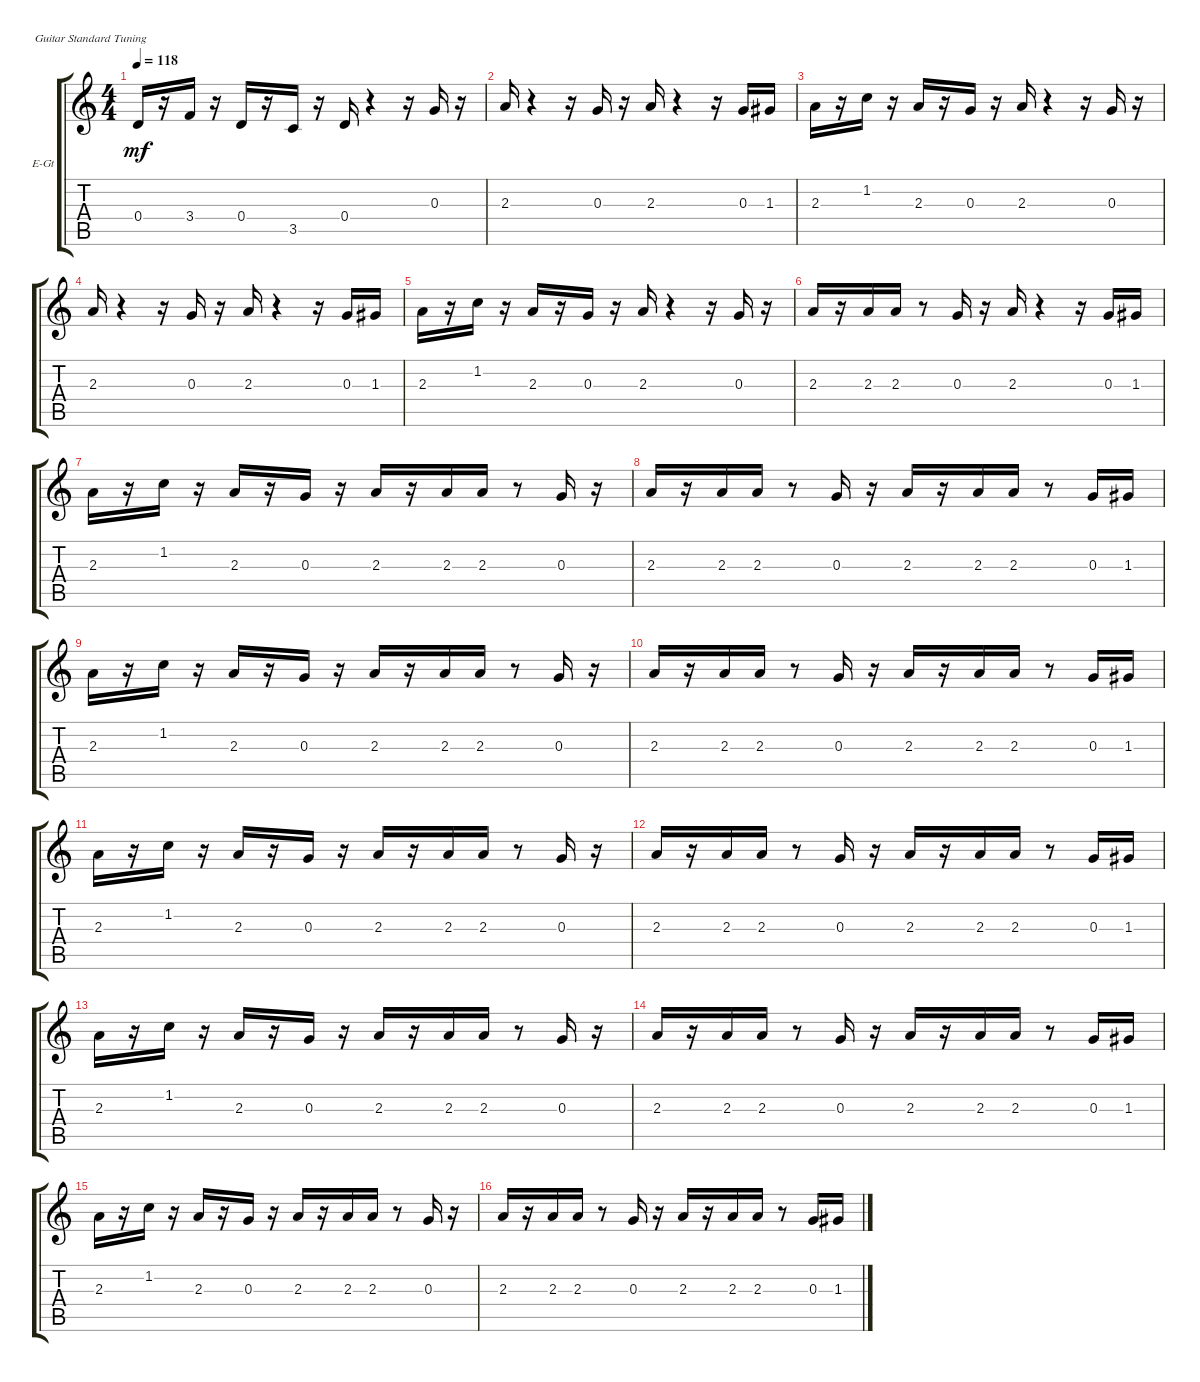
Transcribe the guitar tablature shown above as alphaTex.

\bracketExtendMode groupsimilarinstruments
\firstSystemTrackNameOrientation horizontal
\otherSystemsTrackNameOrientation horizontal
\track ("Guitar2" "E-Gt") {instrument electricguitarclean}
\staff {score tabs}
\tuning (E4 B3 G3 D3 A2 E2)
\ts (4 4)
\tempo 118
\clef g2
\ks c
0.4.16{dy mf} r.16 3.4.16 r.16 0.4.16 r.16 3.5.16 r.16 0.4.16 r.4 r.16 0.3.16 r.16 |
2.3.16 r.4 r.16 0.3.16 r.16 2.3.16 r.4 r.16 0.3.16 1.3.16 |
2.3.16 r.16 1.2.16 r.16 2.3.16 r.16 0.3.16 r.16 2.3.16 r.4 r.16 0.3.16 r.16 |
2.3.16 r.4 r.16 0.3.16 r.16 2.3.16 r.4 r.16 0.3.16 1.3.16 |
2.3.16 r.16 1.2.16 r.16 2.3.16 r.16 0.3.16 r.16 2.3.16 r.4 r.16 0.3.16 r.16 |
2.3.16 r.16 2.3.16 2.3.16 r.8 0.3.16 r.16 2.3.16 r.4 r.16 0.3.16 1.3.16 |
2.3.16 r.16 1.2.16 r.16 2.3.16 r.16 0.3.16 r.16 2.3.16 r.16 2.3.16 2.3.16 r.8 0.3.16 r.16 |
2.3.16 r.16 2.3.16 2.3.16 r.8 0.3.16 r.16 2.3.16 r.16 2.3.16 2.3.16 r.8 0.3.16 1.3.16 |
2.3.16 r.16 1.2.16 r.16 2.3.16 r.16 0.3.16 r.16 2.3.16 r.16 2.3.16 2.3.16 r.8 0.3.16 r.16 |
2.3.16 r.16 2.3.16 2.3.16 r.8 0.3.16 r.16 2.3.16 r.16 2.3.16 2.3.16 r.8 0.3.16 1.3.16 |
2.3.16 r.16 1.2.16 r.16 2.3.16 r.16 0.3.16 r.16 2.3.16 r.16 2.3.16 2.3.16 r.8 0.3.16 r.16 |
2.3.16 r.16 2.3.16 2.3.16 r.8 0.3.16 r.16 2.3.16 r.16 2.3.16 2.3.16 r.8 0.3.16 1.3.16 |
2.3.16 r.16 1.2.16 r.16 2.3.16 r.16 0.3.16 r.16 2.3.16 r.16 2.3.16 2.3.16 r.8 0.3.16 r.16 |
2.3.16 r.16 2.3.16 2.3.16 r.8 0.3.16 r.16 2.3.16 r.16 2.3.16 2.3.16 r.8 0.3.16 1.3.16 |
2.3.16 r.16 1.2.16 r.16 2.3.16 r.16 0.3.16 r.16 2.3.16 r.16 2.3.16 2.3.16 r.8 0.3.16 r.16 |
2.3.16 r.16 2.3.16 2.3.16 r.8 0.3.16 r.16 2.3.16 r.16 2.3.16 2.3.16 r.8 0.3.16 1.3.16
